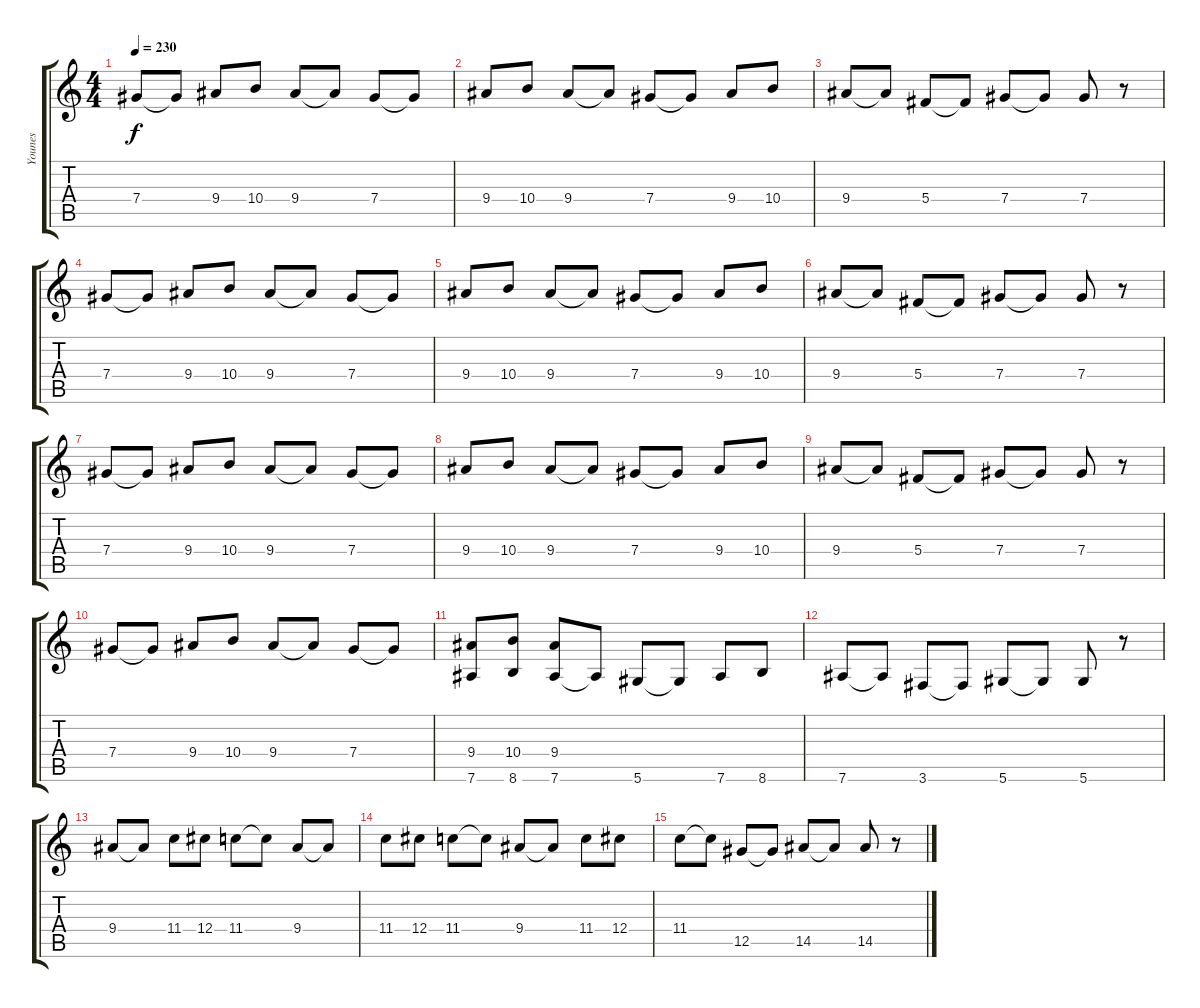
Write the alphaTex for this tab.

\track ("Younes" "Younes") {instrument overdrivenguitar}
\staff {score tabs}
\tuning (Eb4 Bb3 Gb3 Db3 Ab2 Eb2) {hide}
\ts (4 4)
\tempo 230
\clef g2
\ks c
7.4.8{dy f} 7.4{t}.8 9.4.8 10.4.8 9.4.8 9.4{t}.8 7.4.8 7.4{t}.8 |
9.4.8 10.4.8 9.4.8 9.4{t}.8 7.4.8 7.4{t}.8 9.4.8 10.4.8 |
9.4.8 9.4{t}.8 5.4.8 5.4{t}.8 7.4.8 7.4{t}.8 7.4.8 r.8 |
7.4.8 7.4{t}.8 9.4.8 10.4.8 9.4.8 9.4{t}.8 7.4.8 7.4{t}.8 |
9.4.8 10.4.8 9.4.8 9.4{t}.8 7.4.8 7.4{t}.8 9.4.8 10.4.8 |
9.4.8 9.4{t}.8 5.4.8 5.4{t}.8 7.4.8 7.4{t}.8 7.4.8 r.8 |
7.4.8 7.4{t}.8 9.4.8 10.4.8 9.4.8 9.4{t}.8 7.4.8 7.4{t}.8 |
9.4.8 10.4.8 9.4.8 9.4{t}.8 7.4.8 7.4{t}.8 9.4.8 10.4.8 |
9.4.8 9.4{t}.8 5.4.8 5.4{t}.8 7.4.8 7.4{t}.8 7.4.8 r.8 |
7.4.8 7.4{t}.8 9.4.8 10.4.8 9.4.8 9.4{t}.8 7.4.8 7.4{t}.8 |
(9.4 7.6).8 (10.4 8.6).8 (9.4 7.6).8 7.6{t}.8 5.6.8 5.6{t}.8 7.6.8 8.6.8 |
7.6.8 7.6{t}.8 3.6.8 3.6{t}.8 5.6.8 5.6{t}.8 5.6.8 r.8 |
9.4.8 9.4{t}.8 11.4.8 12.4.8 11.4.8 11.4{t}.8 9.4.8 9.4{t}.8 |
11.4.8 12.4.8 11.4.8 11.4{t}.8 9.4.8 9.4{t}.8 11.4.8 12.4.8 |
11.4.8 11.4{t}.8 12.5.8 12.5{t}.8 14.5.8 14.5{t}.8 14.5.8 r.8
